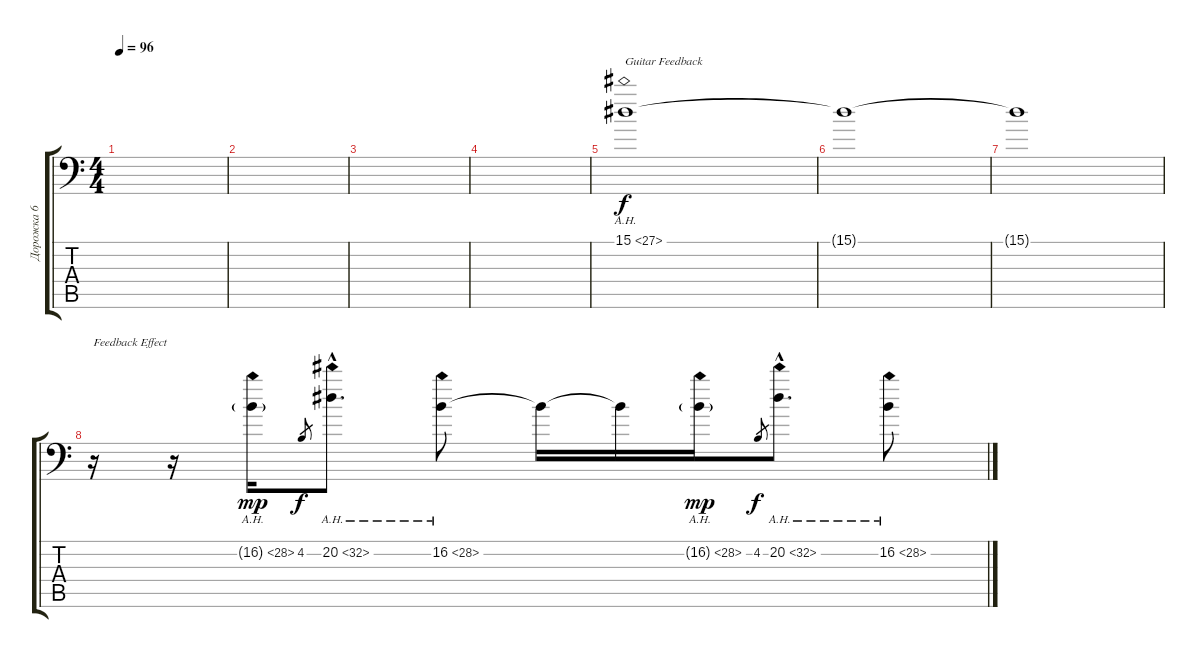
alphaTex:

\track ("Дорожка 6" "Дорожка 6") {instrument stringensemble1}
\staff {score tabs}
\tuning (C4 G3 Eb3 Bb2 F2 Bb1) {hide}
\ts (4 4)
\tempo 96
\clef f4
\ks c
|
|
|
|
15.1{ah 12}.1{txt "Guitar Feedback" volume 12 instrument blownbottle} |
15.1{t}.1 |
15.1{t}.1 |
r.16{txt "Feedback Effect" volume 11} r.16 16.2{ah 12 g}.16{dy mp} 4.2.8{gr dy f} 20.2{ah 12 hac}.8{d} 16.2{ah 12}.8 16.2{t}.16 16.2{t}.16 16.2{ah 12 g}.16{dy mp} 4.2.8{gr dy f} 20.2{ah 12 hac}.8{d} 16.2{ah 12}.8
